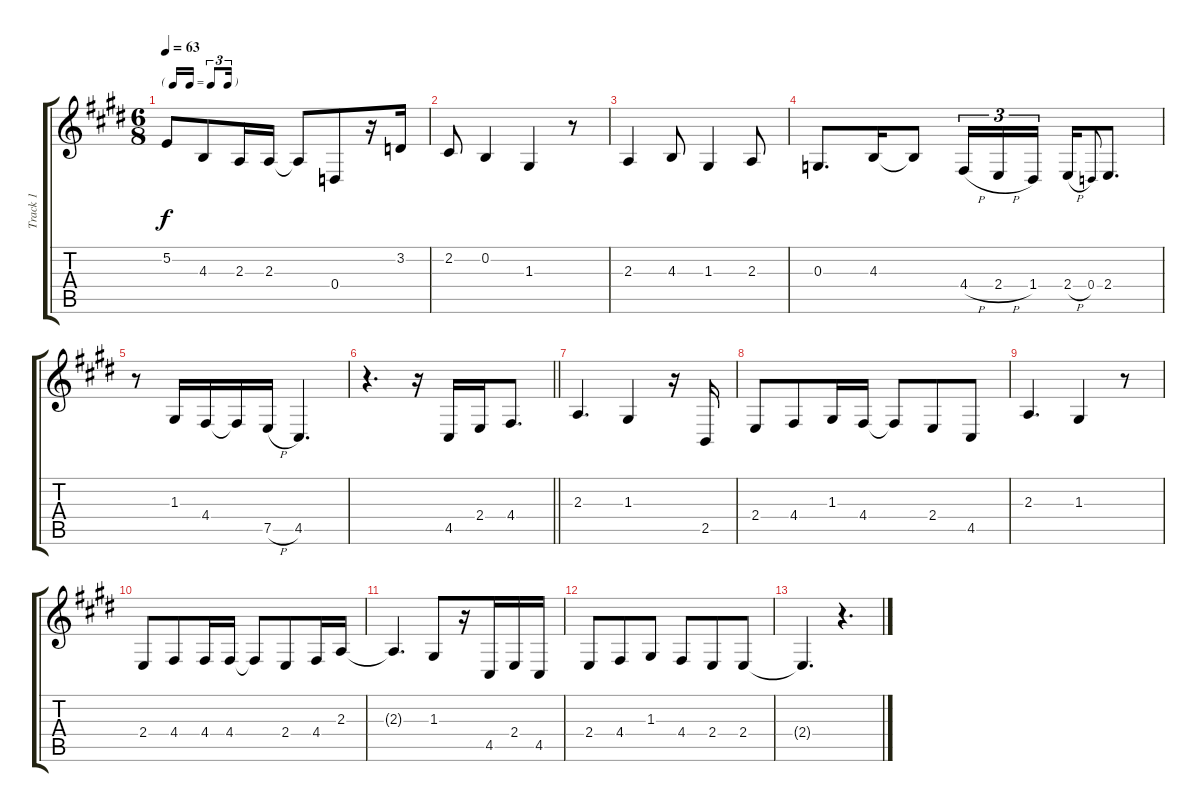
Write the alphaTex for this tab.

\track ("Track 1" "Track 1") {instrument altosax}
\staff {score tabs}
\tuning (E4 B3 G3 D3 A2 E2) {hide}
\ts (6 8)
\tf triplet16th
\tempo 63
\clef g2
\ks e
5.2{t}.8{dy f} 4.3.8 2.3.16 2.3.16 2.3{t}.8 0.4.8 r.16 3.2.16 |
2.2.8 0.2.4 1.3.4 r.8 |
2.3.4 4.3.8 1.3.4 2.3.8 |
0.3.8{d} 4.3.16 4.3{t}.8 4.4{h}.16{tu (3 2)} 2.4{h}.16{tu (3 2)} 1.4.16{tu (3 2) beam splitsecondary} 2.4{h}.16 0.4.8{gr onbeat} 2.4.8{d} |
r.8 1.3.16 4.4.16 4.4{t}.16 7.5{h}.16 4.5.4{d} |
\barLineRight lightlight
r.4{d} r.16 4.5.16 2.4.16 4.4.8{d} |
2.3.4{d} 1.3.4 r.16 2.5.16 |
2.4.8 4.4.8 1.3.16 4.4.16 4.4{t}.8 2.4.8 4.5.8 |
2.3.4{d} 1.3.4 r.8 |
2.4.8 4.4.8 4.4.16 4.4.16 4.4{t}.8 2.4.8 4.4.16 2.3.16 |
2.3{t}.4{d} 1.3.8 r.16 4.5.16 2.4.16 4.5.16 |
2.4.8 4.4.8 1.3.8 4.4.8 2.4.8 2.4.8 |
2.4{t}.4{d} r.4{d}
